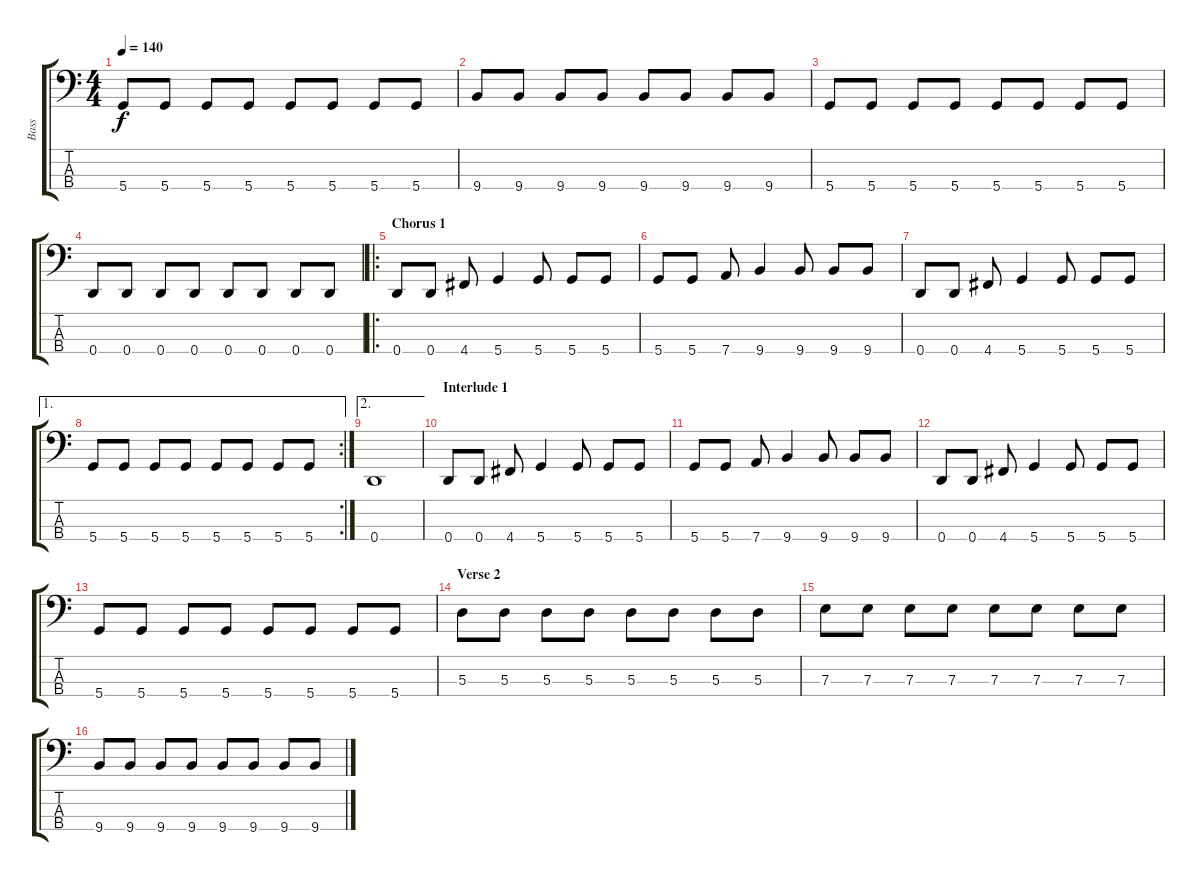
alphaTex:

\track ("Bass" "Bass") {instrument electricbasspick}
\staff {score tabs}
\tuning (G2 D2 A1 D1) {hide}
\ts (4 4)
\tempo 140
\clef f4
\ks c
5.4.8{dy f} 5.4.8 5.4.8 5.4.8 5.4.8 5.4.8 5.4.8 5.4.8 |
9.4.8 9.4.8 9.4.8 9.4.8 9.4.8 9.4.8 9.4.8 9.4.8 |
5.4.8 5.4.8 5.4.8 5.4.8 5.4.8 5.4.8 5.4.8 5.4.8 |
0.4.8 0.4.8 0.4.8 0.4.8 0.4.8 0.4.8 0.4.8 0.4.8 |
\ro
\section ("" "Chorus 1")
0.4.8 0.4.8 4.4.8 5.4.4 5.4.8 5.4.8 5.4.8 |
5.4.8 5.4.8 7.4.8 9.4.4 9.4.8 9.4.8 9.4.8 |
0.4.8 0.4.8 4.4.8 5.4.4 5.4.8 5.4.8 5.4.8 |
\ae 1
\rc 2
5.4.8 5.4.8 5.4.8 5.4.8 5.4.8 5.4.8 5.4.8 5.4.8 |
\ae 2
0.4.1 |
\section ("" "Interlude 1")
0.4.8 0.4.8 4.4.8 5.4.4 5.4.8 5.4.8 5.4.8 |
5.4.8 5.4.8 7.4.8 9.4.4 9.4.8 9.4.8 9.4.8 |
0.4.8 0.4.8 4.4.8 5.4.4 5.4.8 5.4.8 5.4.8 |
5.4.8 5.4.8 5.4.8 5.4.8 5.4.8 5.4.8 5.4.8 5.4.8 |
\section ("" "Verse 2")
5.3.8 5.3.8 5.3.8 5.3.8 5.3.8 5.3.8 5.3.8 5.3.8 |
7.3.8 7.3.8 7.3.8 7.3.8 7.3.8 7.3.8 7.3.8 7.3.8 |
9.4.8 9.4.8 9.4.8 9.4.8 9.4.8 9.4.8 9.4.8 9.4.8
